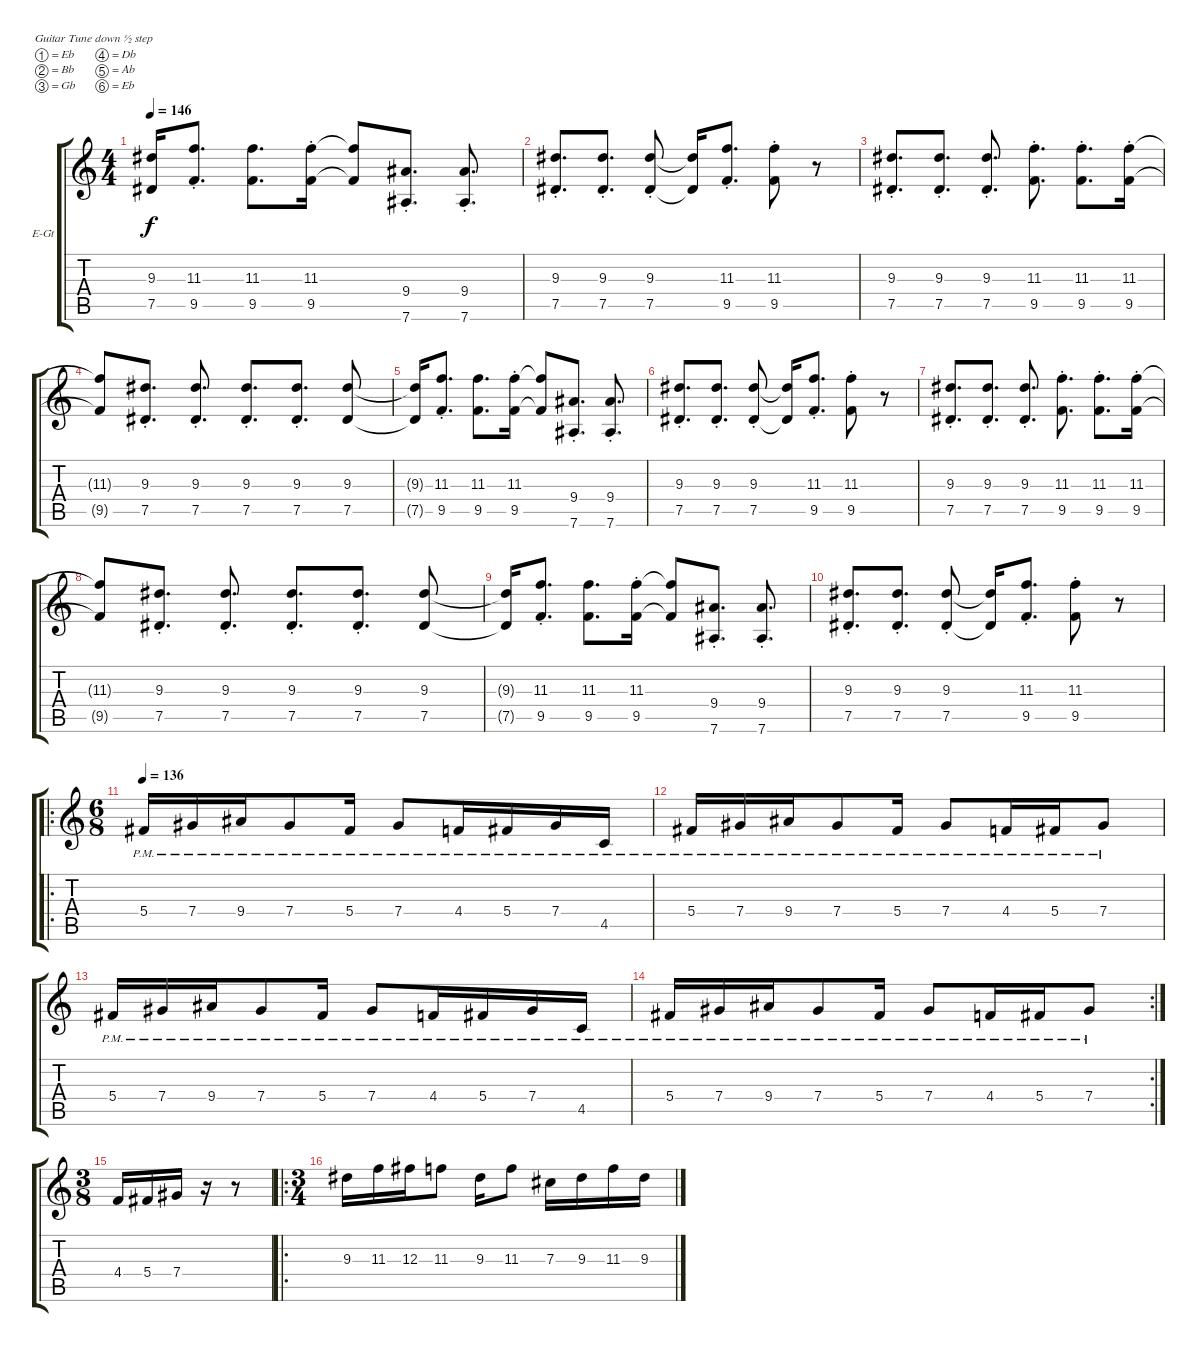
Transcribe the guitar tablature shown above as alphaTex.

\bracketExtendMode groupsimilarinstruments
\firstSystemTrackNameOrientation horizontal
\otherSystemsTrackNameOrientation horizontal
\track ("Tim Millar" "E-Gt") {instrument distortionguitar}
\staff {score tabs}
\tuning (Eb4 Bb3 Gb3 Db3 Ab2 Eb2)
\ts (4 4)
\tempo 146
\clef g2
\ks c
(9.3{t} 7.5{t}).16{dy f} (11.3{st} 9.5{st}).8{d} (11.3 9.5).8{d} (11.3{st} 9.5{st}).16 (11.3{t} 9.5{t}).8 (9.4{st} 7.6{st}).8{d} (9.4{st} 7.6{st}).8{d} |
(9.3{st} 7.5{st}).8{d} (9.3{st} 7.5{st}).8{d} (9.3{st} 7.5{st}).8 (9.3{t} 7.5{t}).16 (11.3{st} 9.5{st}).8{d} (11.3{st} 9.5{st}).8 r.8 |
(9.3{st} 7.5{st}).8{d} (9.3{st} 7.5{st}).8{d} (9.3{st} 7.5{st}).8{d} (11.3{st} 9.5{st}).8{d} (11.3{st} 9.5{st}).8{d} (11.3{st} 9.5).16 |
(11.3{t} 9.5{t}).8 (9.3{st} 7.5{st}).8{d} (9.3{st} 7.5{st}).8{d} (9.3{st} 7.5{st}).8{d} (9.3{st} 7.5{st}).8{d} (9.3 7.5).8 |
(9.3{t} 7.5{t}).16 (11.3{st} 9.5{st}).8{d} (11.3 9.5).8{d} (11.3{st} 9.5{st}).16 (11.3{t} 9.5{t}).8 (9.4{st} 7.6{st}).8{d} (9.4{st} 7.6{st}).8{d} |
(9.3{st} 7.5{st}).8{d} (9.3{st} 7.5{st}).8{d} (9.3{st} 7.5{st}).8 (9.3{t} 7.5{t}).16 (11.3{st} 9.5{st}).8{d} (11.3{st} 9.5{st}).8 r.8 |
(9.3{st} 7.5{st}).8{d} (9.3{st} 7.5{st}).8{d} (9.3{st} 7.5{st}).8{d} (11.3{st} 9.5{st}).8{d} (11.3{st} 9.5{st}).8{d} (11.3{st} 9.5).16 |
(11.3{t} 9.5{t}).8 (9.3{st} 7.5{st}).8{d} (9.3{st} 7.5{st}).8{d} (9.3{st} 7.5{st}).8{d} (9.3{st} 7.5{st}).8{d} (9.3 7.5).8 |
(9.3{t} 7.5{t}).16 (11.3{st} 9.5{st}).8{d} (11.3 9.5).8{d} (11.3{st} 9.5{st}).16 (11.3{t} 9.5{t}).8 (9.4{st} 7.6{st}).8{d} (9.4{st} 7.6{st}).8{d} |
(9.3{st} 7.5{st}).8{d} (9.3{st} 7.5{st}).8{d} (9.3{st} 7.5{st}).8 (9.3{t} 7.5{t}).16 (11.3{st} 9.5{st}).8{d} (11.3{st} 9.5{st}).8 r.8 |
\ro
\ts (6 8)
\beaming (8 3 3)
\tempo 136
5.4{pm}.16 7.4{pm}.16 9.4{pm}.16 7.4{pm}.8 5.4{pm}.16 7.4{pm}.8 4.4{pm}.16 5.4{pm}.16 7.4{pm}.16 4.5{pm}.16 |
5.4{pm}.16 7.4{pm}.16 9.4{pm}.16 7.4{pm}.8 5.4{pm}.16 7.4{pm}.8 4.4{pm}.16 5.4{pm}.16 7.4{pm}.8 |
5.4{pm}.16 7.4{pm}.16 9.4{pm}.16 7.4{pm}.8 5.4{pm}.16 7.4{pm}.8 4.4{pm}.16 5.4{pm}.16 7.4{pm}.16 4.5{pm}.16 |
\rc 2
5.4{pm}.16 7.4{pm}.16 9.4{pm}.16 7.4{pm}.8 5.4{pm}.16 7.4{pm}.8 4.4{pm}.16 5.4{pm}.16 7.4{pm}.8 |
\ts (3 8)
\beaming (8 3)
4.4.16 5.4.16 7.4.16 r.16 r.8 |
\ro
\ts (3 4)
\beaming (8 2 2 2)
9.3.16 11.3.16 12.3.16 11.3.8 9.3.16 11.3.8 7.3.16 9.3.16 11.3.16 9.3.16
